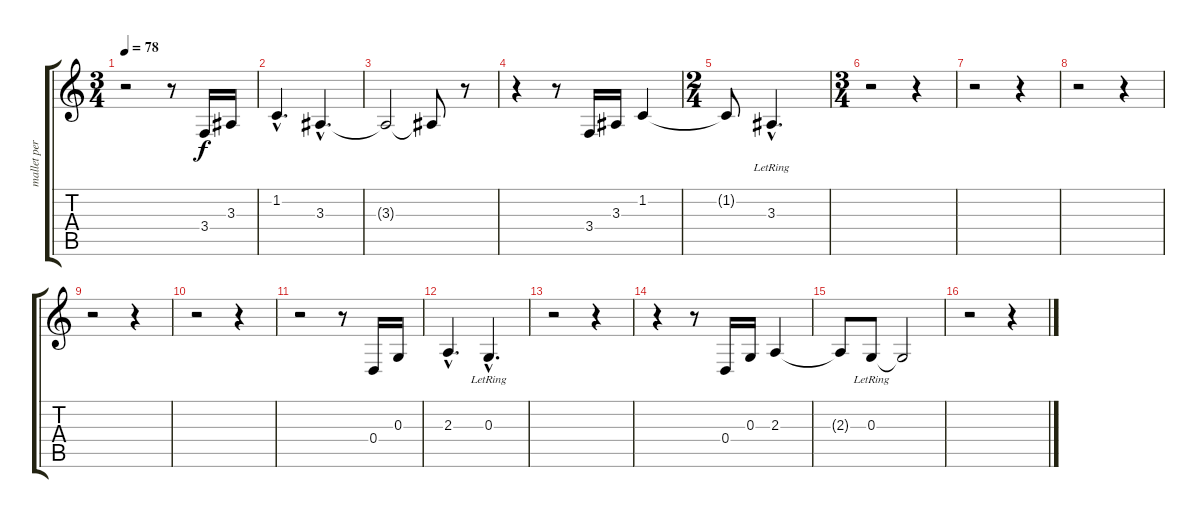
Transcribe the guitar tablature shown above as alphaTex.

\track ("mallet percussion" "mallet per") {instrument marimba}
\staff {score tabs}
\tuning (E4 B3 G3 D3 A2 E2) {hide}
\ts (3 4)
\tempo 78
\clef g2
\ks c
r.2{dy f} r.8 3.4.16 3.3.16 |
1.2{hac}.4{d} 3.3{hac}.4{d} |
3.3{t}.2 3.3{t}.8 r.8 |
r.4 r.8 3.4.16 3.3.16 1.2.4 |
\ts (2 4)
1.2{t}.8 3.3{hac lr}.4{d} |
\ts (3 4)
r.2 r.4 |
r.2 r.4 |
r.2 r.4 |
r.2 r.4 |
r.2 r.4 |
r.2 r.8 0.4.16 0.3.16 |
2.3{hac}.4{d} 0.3{hac lr}.4{d} |
r.2 r.4 |
r.4 r.8 0.4.16 0.3.16 2.3.4 |
2.3{t}.8 0.3{lr}.8 0.3{t}.2 |
r.2 r.4
